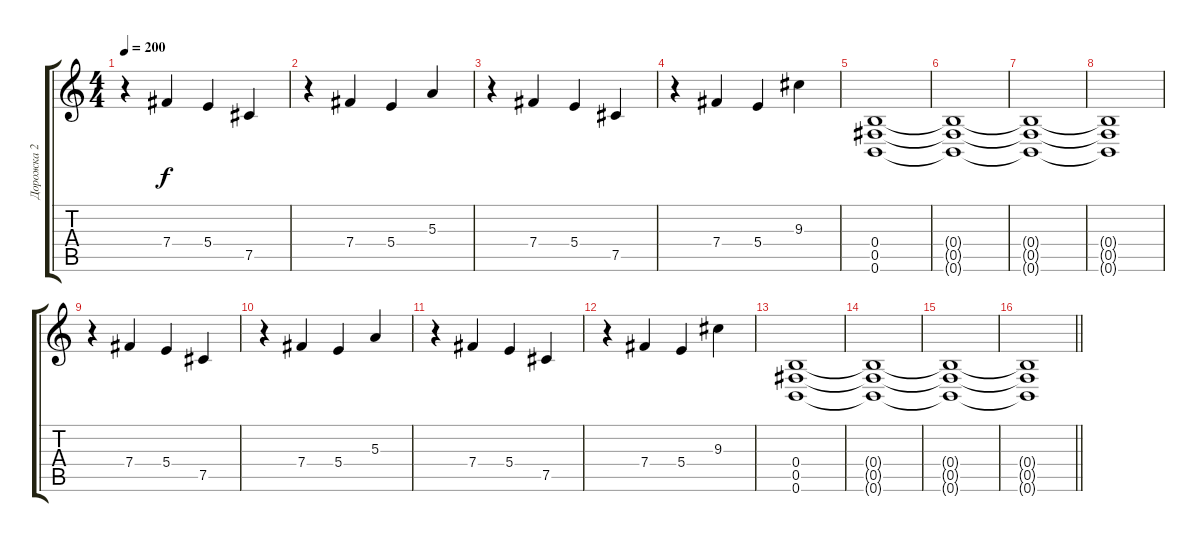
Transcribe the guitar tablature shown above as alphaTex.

\track ("Дорожка 2" "Дорожка 2") {instrument distortionguitar}
\staff {score tabs}
\tuning (Db4 Ab3 E3 B2 Gb2 B1) {hide}
\ts (4 4)
\tempo 200
\clef g2
\ks c
r.4{dy f} 7.4.4 5.4.4 7.5.4 |
r.4 7.4.4 5.4.4 5.3.4 |
r.4 7.4.4 5.4.4 7.5.4 |
r.4 7.4.4 5.4.4 9.3.4 |
(0.4 0.5 0.6).1 |
(0.4{t} 0.5{t} 0.6{t}).1 |
(0.4{t} 0.5{t} 0.6{t}).1 |
(0.4{t} 0.5{t} 0.6{t}).1 |
r.4 7.4.4 5.4.4 7.5.4 |
r.4 7.4.4 5.4.4 5.3.4 |
r.4 7.4.4 5.4.4 7.5.4 |
r.4 7.4.4 5.4.4 9.3.4 |
(0.4 0.5 0.6).1 |
(0.4{t} 0.5{t} 0.6{t}).1 |
(0.4{t} 0.5{t} 0.6{t}).1 |
\barLineRight lightlight
(0.4{t} 0.5{t} 0.6{t}).1
